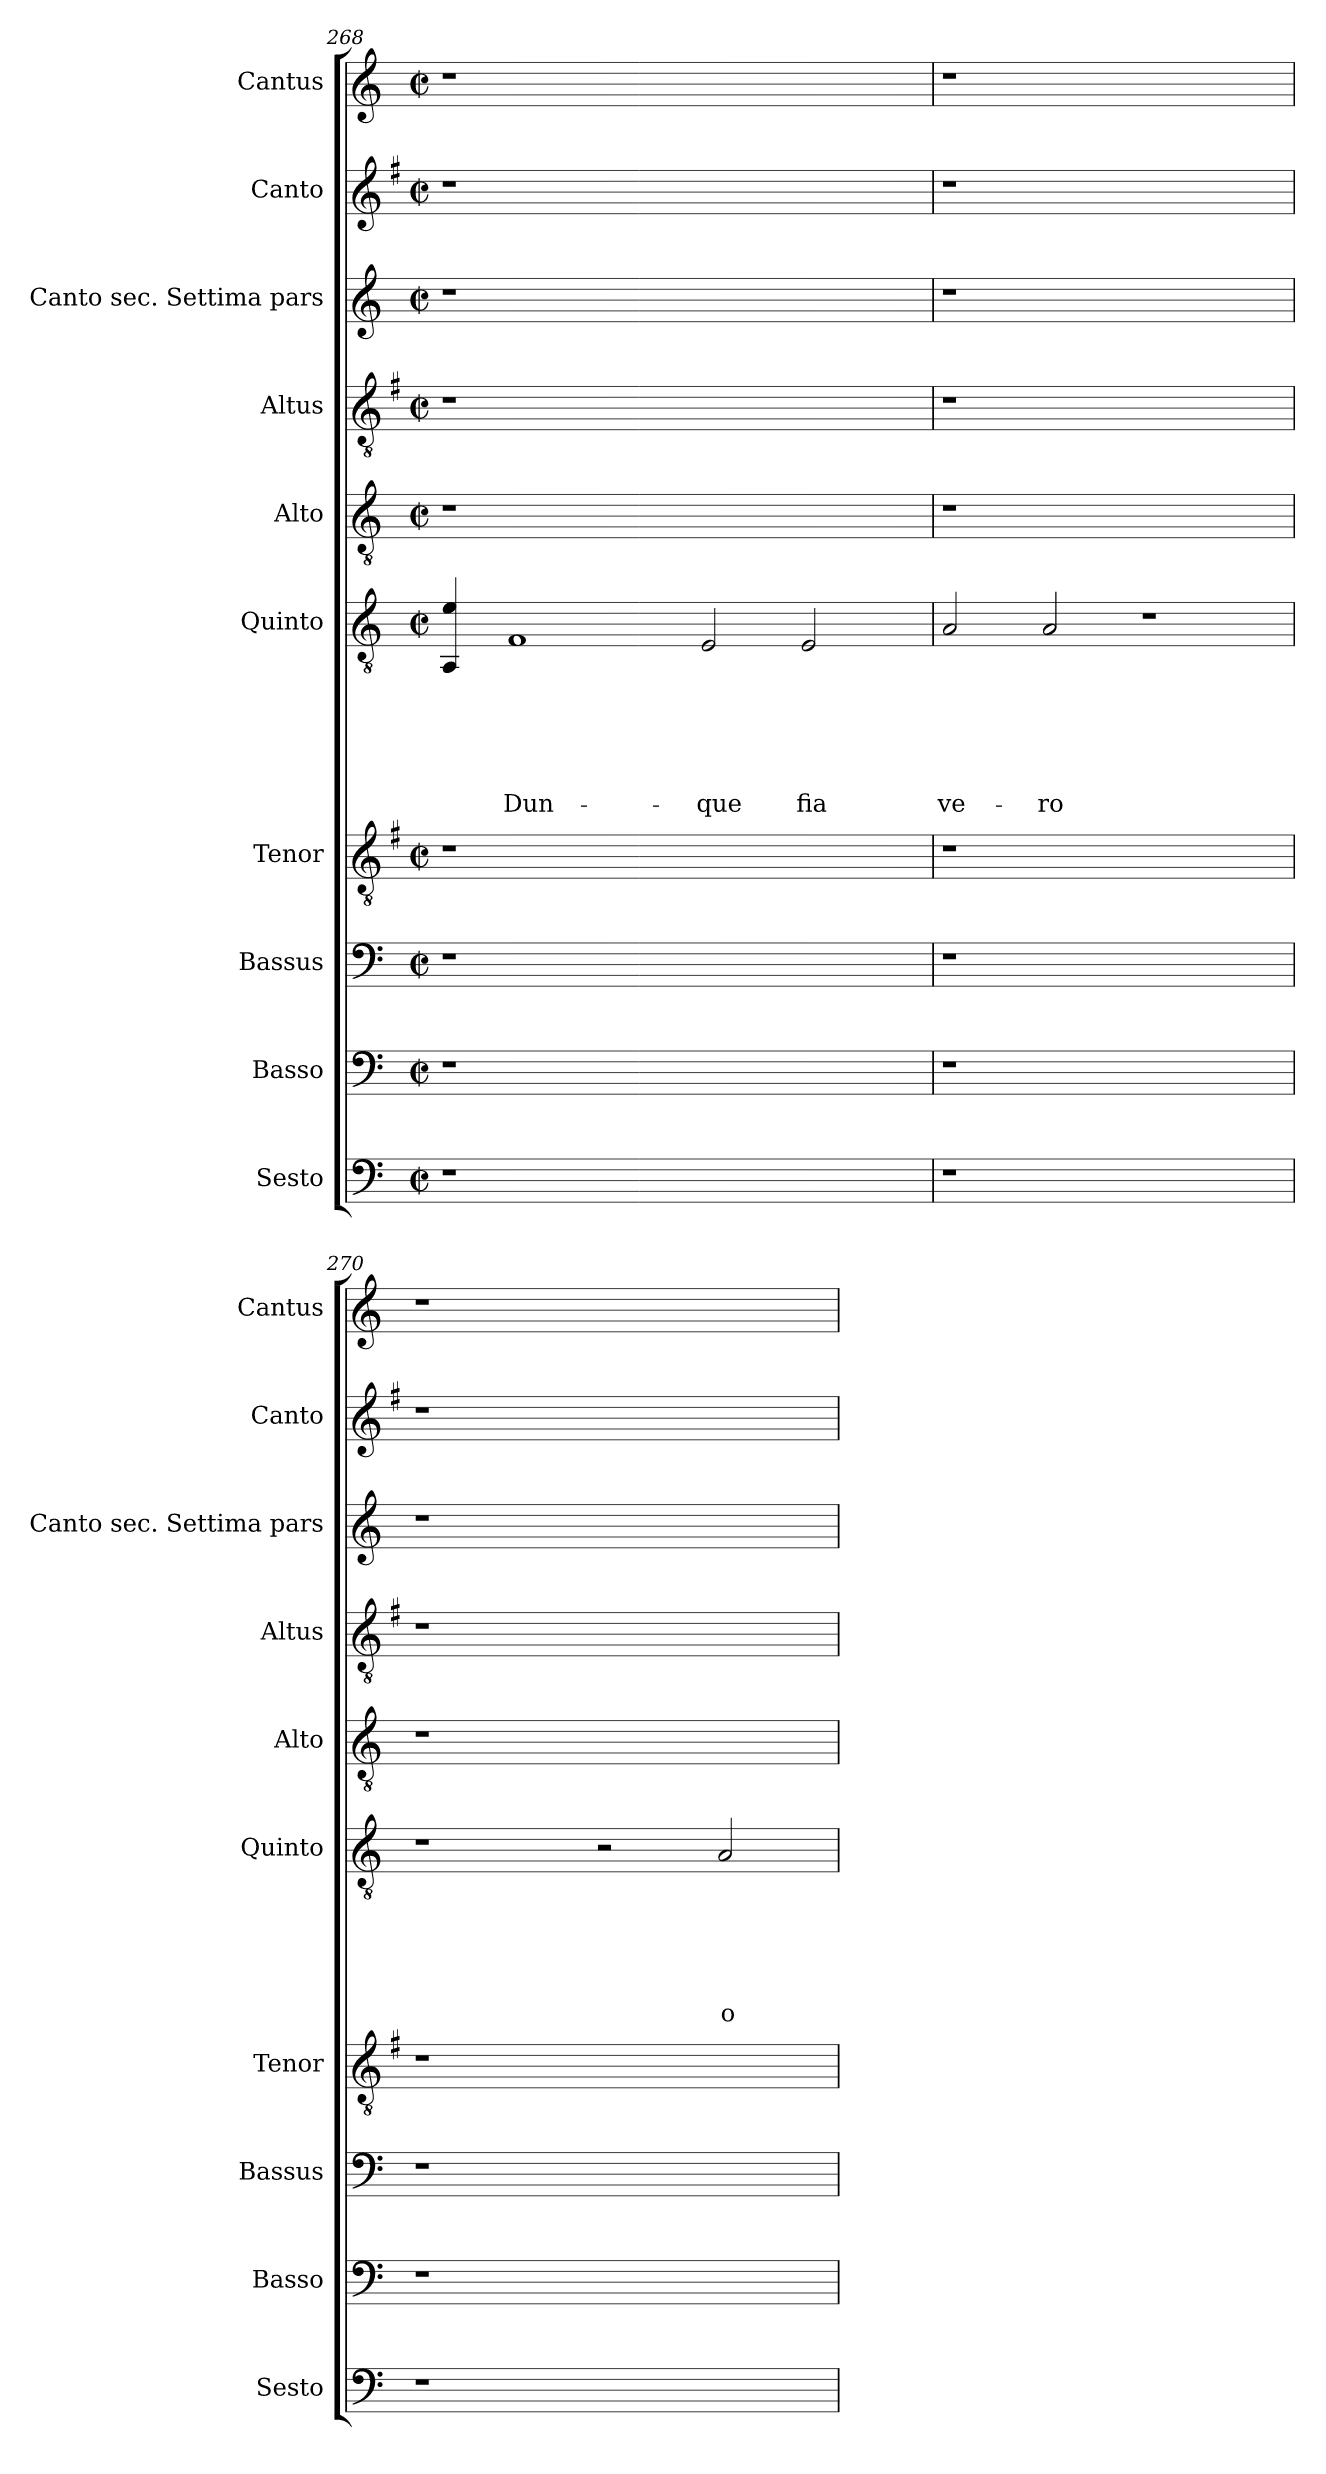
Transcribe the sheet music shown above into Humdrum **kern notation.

**kern	**kern	**kern	**kern	**kern	**text	**text	**text	**text	**text	**text	**kern	**kern	**kern	**kern	**kern
*part10	*part9	*part8	*part7	*part6	*part6	*part6	*part6	*part6	*part6	*part6	*part5	*part4	*part3	*part2	*part1
*staff10	*staff9	*staff8	*staff7	*staff6	*staff6	*staff6	*staff6	*staff6	*staff6	*staff6	*staff5	*staff4	*staff3	*staff2	*staff1
*I"Sesto	*I"Basso	*I"Bassus	*I"Tenor	*I"Quinto	*	*	*	*	*	*	*I"Alto	*I"Altus	*I"Canto sec. Settima pars	*I"Canto	*I"Cantus
*I'Sesto	*I'Basso	*I'Bassus	*I'Tenor	*I'Quinto	*	*	*	*	*	*	*I'Alto	*I'Altus	*I'Canto sec. Settima pars	*I'Canto	*I'Cantus
!!LO:PB:g=z
*clefF4	*clefF4	*clefF4	*clefGv2	*clefGv2	*	*	*	*	*	*	*clefGv2	*clefGv2	*clefG2	*clefG2	*clefG2
*k[]	*k[]	*k[]	*k[f#]	*k[]	*	*	*	*	*	*	*k[]	*k[f#]	*k[]	*k[f#]	*k[]
*C:	*C:	*C:	*G:	*C:	*	*	*	*	*	*	*C:	*G:	*C:	*G:	*C:
*M2/2	*M2/2	*M2/2	*M2/2	*M2/2	*	*	*	*	*	*	*M2/2	*M2/2	*M2/2	*M2/2	*M2/2
*met(c|)	*met(c|)	*met(c|)	*met(c|)	*met(c|)	*	*	*	*	*	*	*met(c|)	*met(c|)	*met(c|)	*met(c|)	*met(c|)
=268	=268	=268	=268	=268	=268	=268	=268	=268	=268	=268	=268	=268	=268	=268	=268
1r	1r	1r	1r	4AA/ 4e/	.	.	.	.	.	.	1r	1r	1r	1r	1r
!	!	!	!	!	!	!	!	!	!	!LO:LY:b	!	!	!	!	!
.	.	.	.	1F	.	.	.	.	.	Dun-	.	.	.	.	.
1ryy	1ryy	1ryy	1ryy	.	.	.	.	.	.	.	1ryy	1ryy	1ryy	1ryy	1ryy
!	!	!	!	!	!	!	!	!	!	!LO:LY:b	!	!	!	!	!
.	.	.	.	2E/	.	.	.	.	.	-que	.	.	.	.	.
!	!	!	!	!	!	!	!	!	!	!LO:LY:b	!	!	!	!	!
.	.	.	.	2E/	.	.	.	.	.	fia	.	.	.	.	.
4ryy	4ryy	4ryy	4ryy	.	.	.	.	.	.	.	4ryy	4ryy	4ryy	4ryy	4ryy
=269	=269	=269	=269	=269	=269	=269	=269	=269	=269	=269	=269	=269	=269	=269	=269
!	!	!	!	!	!	!	!	!	!	!LO:LY:b	!	!	!	!	!
1r	1r	1r	1r	2A/	.	.	.	.	.	ve-	1r	1r	1r	1r	1r
!	!	!	!	!	!	!	!	!	!	!LO:LY:b	!	!	!	!	!
.	.	.	.	2A/	.	.	.	.	.	-ro	.	.	.	.	.
1ryy	1ryy	1ryy	1ryy	1r	.	.	.	.	.	.	1ryy	1ryy	1ryy	1ryy	1ryy
=270	=270	=270	=270	=270	=270	=270	=270	=270	=270	=270	=270	=270	=270	=270	=270
1r	1r	1r	1r	1r	.	.	.	.	.	.	1r	1r	1r	1r	1r
1ryy	1ryy	1ryy	1ryy	2r	.	.	.	.	.	.	1ryy	1ryy	1ryy	1ryy	1ryy
!	!	!	!	!	!	!	!	!	!	!LO:LY:b	!	!	!	!	!
.	.	.	.	2A/	.	.	.	.	.	o	.	.	.	.	.
=	=	=	=	=	=	=	=	=	=	=	=	=	=	=	=
*-	*-	*-	*-	*-	*-	*-	*-	*-	*-	*-	*-	*-	*-	*-	*-
